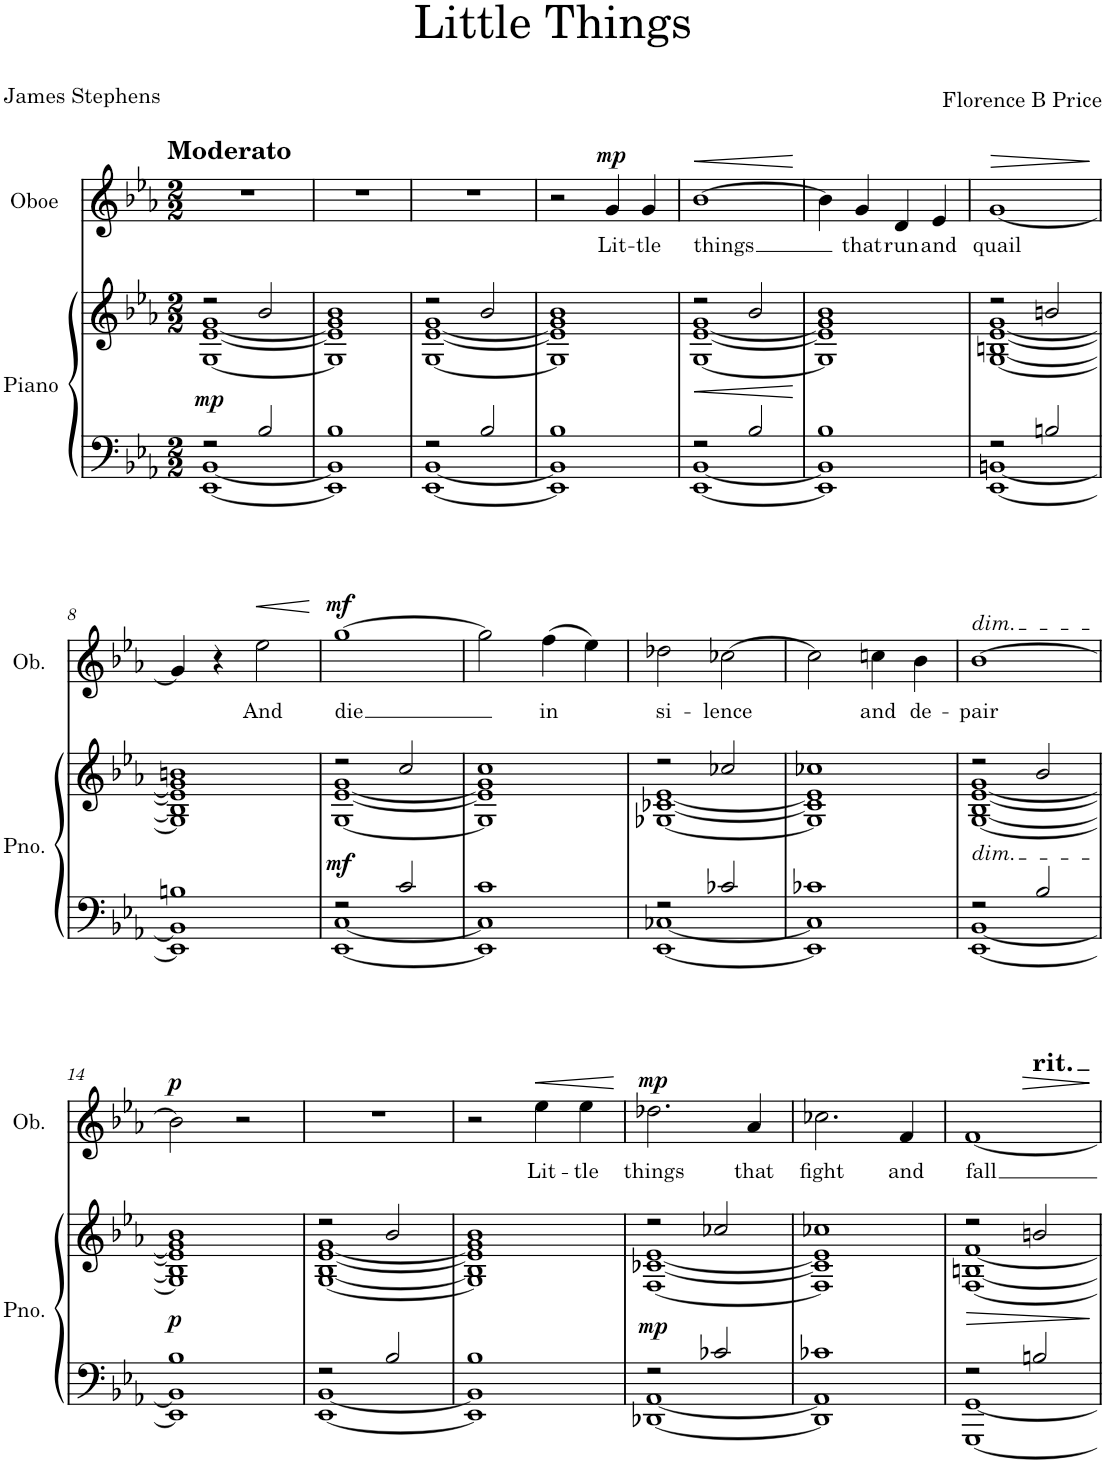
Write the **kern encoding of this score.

**kern	**kern	**dynam	**kern	**text	**dynam
*part2	*part2	*part2	*part1	*part1	*part1
*staff3	*staff2	*staff2/3	*staff1	*staff1	*staff1
*I"Piano	*	*	*I"Oboe	*	*
*I'Pno.	*	*	*I'Ob.	*	*
*clefF4	*clefG2	*	*clefG2	*	*
*k[b-e-a-]	*k[b-e-a-]	*	*k[b-e-a-]	*	*
*M2/2	*M2/2	*	*M2/2	*	*
=1	=1	=1	=1	=1	=1
*^	*^	*	*	*	*
!	!	!	!	!	!LO:TX:a:B:t=Moderato	!	!
!	!	!	!	!LO:DY:b	!	!	!
2r	[1EE- [1BB-	2r	[1G [1e- [1g	mp	1r	.	.
2B-/	.	2b-/	.	.	.	.	.
=2	=2	=2	=2	=2	=2	=2	=2
1B-	1EE-] 1BB-]	1b-	1G] 1e-] 1g]	.	1r	.	.
=3	=3	=3	=3	=3	=3	=3	=3
2r	[1EE- [1BB-	2r	[1G [1e- [1g	.	1r	.	.
2B-/	.	2b-/	.	.	.	.	.
=4	=4	=4	=4	=4	=4	=4	=4
1B-	1EE-] 1BB-]	1b-	1G] 1e-] 1g]	.	2r	.	.
!	!	!	!	!	!	!LO:LY:b	!LO:DY:a
.	.	.	.	.	4g/	Lit-	mp
!	!	!	!	!	!	!LO:LY:b	!
.	.	.	.	.	4g/	-tle	.
=5	=5	=5	=5	=5	=5	=5	=5
!	!	!	!	!LO:HP:b	!	!LO:LY:b	!LO:HP:b
2r	[1EE- [1BB-	2r	[1G [1e- [1g	<	[1b-	things	<
2B-/	.	2b-/	.	.	.	.	.
*v	*v	*	*	*	*	*	*
*	*v	*v	*	*	*	*
.	.	.	.	.	[
=6	=6	=6	=6	=6	=6
*^	*^	*	*	*	*
1B-	1EE-] 1BB-]	1b-	1G] 1e-] 1g]	.	4b-\]	.	.
!	!	!	!	!	!	!LO:LY:b	!
.	.	.	.	.	4g/	that	.
!	!	!	!	!	!	!LO:LY:b	!
.	.	.	.	.	4d/	run	.
!	!	!	!	!	!	!LO:LY:b	!
.	.	.	.	.	4e-/	and	.
=7	=7	=7	=7	=7	=7	=7	=7
!	!	!	!	!	!	!LO:LY:b	!LO:HP:b
2r	[1EE- [1BBn	2r	[1G [1Bn [1e- [1g	.	[1g	quail	>
2Bn/	.	2bn/	.	.	.	.	.
*v	*v	*	*	*	*	*	*
*	*v	*v	*	*	*	*
.	.	.	.	.	]
!!LO:LB:g=z
=8	=8	=8	=8	=8	=8
*^	*^	*	*	*	*
1Bn	1EE-] 1BB]	1bn	1G] 1B] 1e-] 1g]	.	4g/]	.	.
.	.	.	.	.	4r	.	.
!	!	!	!	!	!	!LO:LY:b	!LO:HP:b
.	.	.	.	.	2ee-\	And	<
*v	*v	*	*	*	*	*	*
*	*v	*v	*	*	*	*
.	.	.	.	.	[
=9	=9	=9	=9	=9	=9
*^	*^	*	*	*	*
!	!	!	!	!LO:DY:b	!	!LO:LY:b	!LO:DY:a
2r	[1EE- [1C	2r	[1G [1e- [1g	mf	[1gg	die	mf
2c/	.	2cc/	.	.	.	.	.
=10	=10	=10	=10	=10	=10	=10	=10
1c	1EE-] 1C]	1cc	1G] 1e-] 1g]	.	2gg\]	.	.
!	!	!	!	!	!	!LO:LY:b	!
.	.	.	.	.	(4ff\	in	.
.	.	.	.	.	4ee-\)	.	.
=11	=11	=11	=11	=11	=11	=11	=11
!	!	!	!	!	!	!LO:LY:b	!
2r	[1EE- [1C-X	2r	[1G-X [1c-X [1e-	.	2dd-X\	si-	.
!	!	!	!	!	!	!LO:LY:b	!
2c-X/	.	2cc-X/	.	.	[2cc-X\	-lence	.
=12	=12	=12	=12	=12	=12	=12	=12
1c-X	1EE-] 1C-]	1cc-X	1G-] 1c-] 1e-]	.	2cc-\]	.	.
!	!	!	!	!	!	!LO:LY:b	!
.	.	.	.	.	4ccn\	and	.
!	!	!	!	!	!	!LO:LY:b	!
.	.	.	.	.	4b-\	de-	.
=13	=13	=13	=13	=13	=13	=13	=13
!	!	!	!	!	!LO:TX:a:i:t=dim.	!	!
!	!	!LO:TX:b:i:t=dim.	!	!	!	!	!
!	!	!	!	!	!	!LO:LY:b	!
2r	[1EE- [1BB-	2r	[1G [1B- [1e- [1g	.	[1b-	-pair	.
2B-/	.	2b-/	.	.	.	.	.
!!LO:LB:g=z
=14	=14	=14	=14	=14	=14	=14	=14
!	!	!	!	!LO:DY:b	!	!	!LO:DY:a
1B-	1EE-] 1BB-]	1b-	1G] 1B-] 1e-] 1g]	p	2b-\]	.	p
.	.	.	.	.	2r	.	.
=15	=15	=15	=15	=15	=15	=15	=15
2r	[1EE- [1BB-	2r	[1G [1B- [1e- [1g	.	1r	.	.
2B-/	.	2b-/	.	.	.	.	.
=16	=16	=16	=16	=16	=16	=16	=16
1B-	1EE-] 1BB-]	1b-	1G] 1B-] 1e-] 1g]	.	2r	.	.
!	!	!	!	!	!	!LO:LY:b	!LO:HP:b
.	.	.	.	.	4ee-\	Lit-	<
!	!	!	!	!	!	!LO:LY:b	!
.	.	.	.	.	4ee-\	-tle	.
*v	*v	*	*	*	*	*	*
*	*v	*v	*	*	*	*
.	.	.	.	.	[
=17	=17	=17	=17	=17	=17
*^	*^	*	*	*	*
!	!	!	!	!LO:DY:b	!	!LO:LY:b	!LO:DY:a
2r	[1DD-X [1AA-	2r	[1F [1c-X [1e-	mp	2.dd-X\	things	mp
2c-X/	.	2cc-X/	.	.	.	.	.
!	!	!	!	!	!	!LO:LY:b	!
.	.	.	.	.	4a-/	that	.
=18	=18	=18	=18	=18	=18	=18	=18
!	!	!	!	!	!	!LO:LY:b	!
1c-X	1DD-] 1AA-]	1cc-X	1F] 1c-] 1e-]	.	2.cc-X\	fight	.
!	!	!	!	!	!	!LO:LY:b	!
.	.	.	.	.	4f/	and	.
=19	=19	=19	=19	=19	=19	=19	=19
!	!	!	!	!	!	!LO:LY:b	!
*	*	*	*	*	*^	*	*
2r	[1GGG [1GG	2r	[1F [1Bn [1f	.	[1f	2ryy	fall	.
!	!	!	!	!	!	!LO:TX:a:t=rit.	!	!
2Bn/	.	2bn/	.	.	.	2ryy	.	.
*v	*v	*	*	*	*	*	*	*
*	*v	*v	*	*	*	*	*
.	.	[	.	.	.	.
*	*	*	*v	*v	*	*
=	=	=	=	=	=
*-	*-	*-	*-	*-	*-
